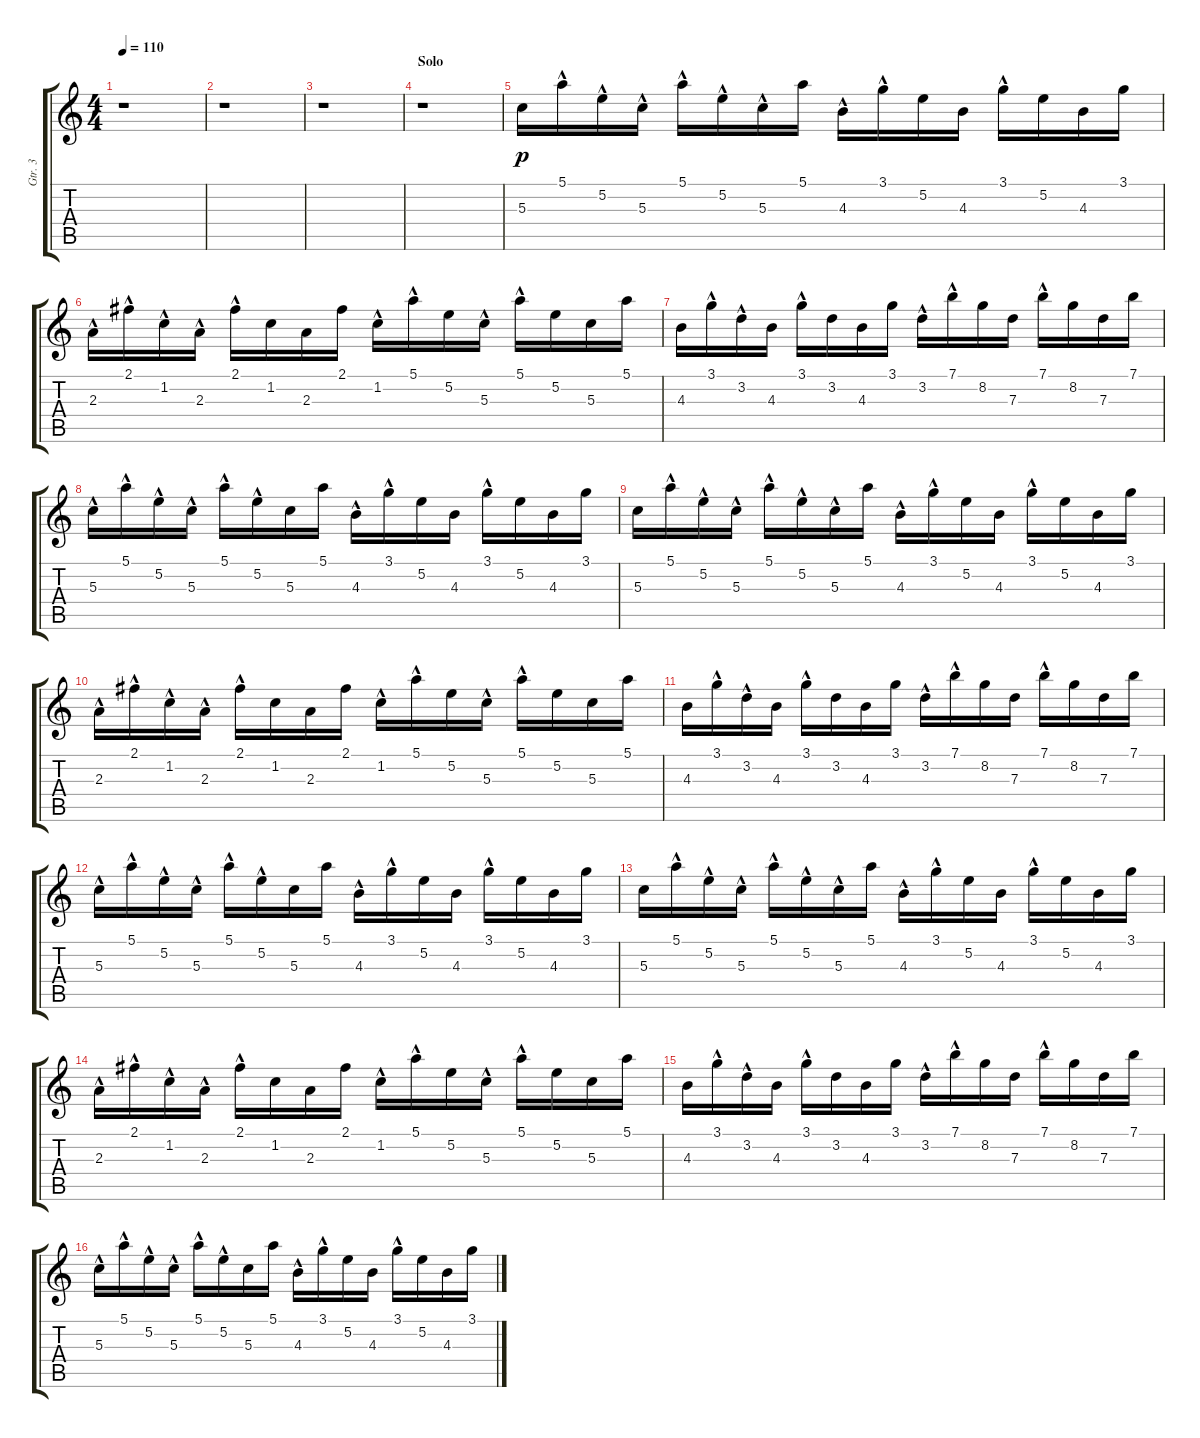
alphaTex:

\track ("Gtr. 3" "Gtr. 3") {instrument acousticguitarnylon}
\staff {score tabs}
\tuning (E4 B3 G3 D3 A2 E2) {hide}
\ts (4 4)
\tempo 110
\clef g2
\ks c
r.1{dy p} |
r.1 |
r.1 |
\section ("" "Solo")
r.1 |
5.3.16 5.1{hac}.16 5.2{hac}.16 5.3{hac}.16 5.1{hac}.16 5.2{hac}.16 5.3{hac}.16 5.1.16 4.3{hac}.16 3.1{hac}.16 5.2.16 4.3.16 3.1{hac}.16 5.2.16 4.3.16 3.1.16 |
2.3{hac}.16 2.1{hac}.16 1.2{hac}.16 2.3{hac}.16 2.1{hac}.16 1.2.16 2.3.16 2.1.16 1.2{hac}.16 5.1{hac}.16 5.2.16 5.3{hac}.16 5.1{hac}.16 5.2.16 5.3.16 5.1.16 |
4.3.16 3.1{hac}.16 3.2{hac}.16 4.3.16 3.1{hac}.16 3.2.16 4.3.16 3.1.16 3.2{hac}.16 7.1{hac}.16 8.2.16 7.3.16 7.1{hac}.16 8.2.16 7.3.16 7.1.16 |
5.3{hac}.16 5.1{hac}.16 5.2{hac}.16 5.3{hac}.16 5.1{hac}.16 5.2{hac}.16 5.3.16 5.1.16 4.3{hac}.16 3.1{hac}.16 5.2.16 4.3.16 3.1{hac}.16 5.2.16 4.3.16 3.1.16 |
5.3.16 5.1{hac}.16 5.2{hac}.16 5.3{hac}.16 5.1{hac}.16 5.2{hac}.16 5.3{hac}.16 5.1.16 4.3{hac}.16 3.1{hac}.16 5.2.16 4.3.16 3.1{hac}.16 5.2.16 4.3.16 3.1.16 |
2.3{hac}.16 2.1{hac}.16 1.2{hac}.16 2.3{hac}.16 2.1{hac}.16 1.2.16 2.3.16 2.1.16 1.2{hac}.16 5.1{hac}.16 5.2.16 5.3{hac}.16 5.1{hac}.16 5.2.16 5.3.16 5.1.16 |
4.3.16 3.1{hac}.16 3.2{hac}.16 4.3.16 3.1{hac}.16 3.2.16 4.3.16 3.1.16 3.2{hac}.16 7.1{hac}.16 8.2.16 7.3.16 7.1{hac}.16 8.2.16 7.3.16 7.1.16 |
5.3{hac}.16 5.1{hac}.16 5.2{hac}.16 5.3{hac}.16 5.1{hac}.16 5.2{hac}.16 5.3.16 5.1.16 4.3{hac}.16 3.1{hac}.16 5.2.16 4.3.16 3.1{hac}.16 5.2.16 4.3.16 3.1.16 |
5.3.16 5.1{hac}.16 5.2{hac}.16 5.3{hac}.16 5.1{hac}.16 5.2{hac}.16 5.3{hac}.16 5.1.16 4.3{hac}.16 3.1{hac}.16 5.2.16 4.3.16 3.1{hac}.16 5.2.16 4.3.16 3.1.16 |
2.3{hac}.16 2.1{hac}.16 1.2{hac}.16 2.3{hac}.16 2.1{hac}.16 1.2.16 2.3.16 2.1.16 1.2{hac}.16 5.1{hac}.16 5.2.16 5.3{hac}.16 5.1{hac}.16 5.2.16 5.3.16 5.1.16 |
4.3.16 3.1{hac}.16 3.2{hac}.16 4.3.16 3.1{hac}.16 3.2.16 4.3.16 3.1.16 3.2{hac}.16 7.1{hac}.16 8.2.16 7.3.16 7.1{hac}.16 8.2.16 7.3.16 7.1.16 |
5.3{hac}.16 5.1{hac}.16 5.2{hac}.16 5.3{hac}.16 5.1{hac}.16 5.2{hac}.16 5.3.16 5.1.16 4.3{hac}.16 3.1{hac}.16 5.2.16 4.3.16 3.1{hac}.16 5.2.16 4.3.16 3.1.16
